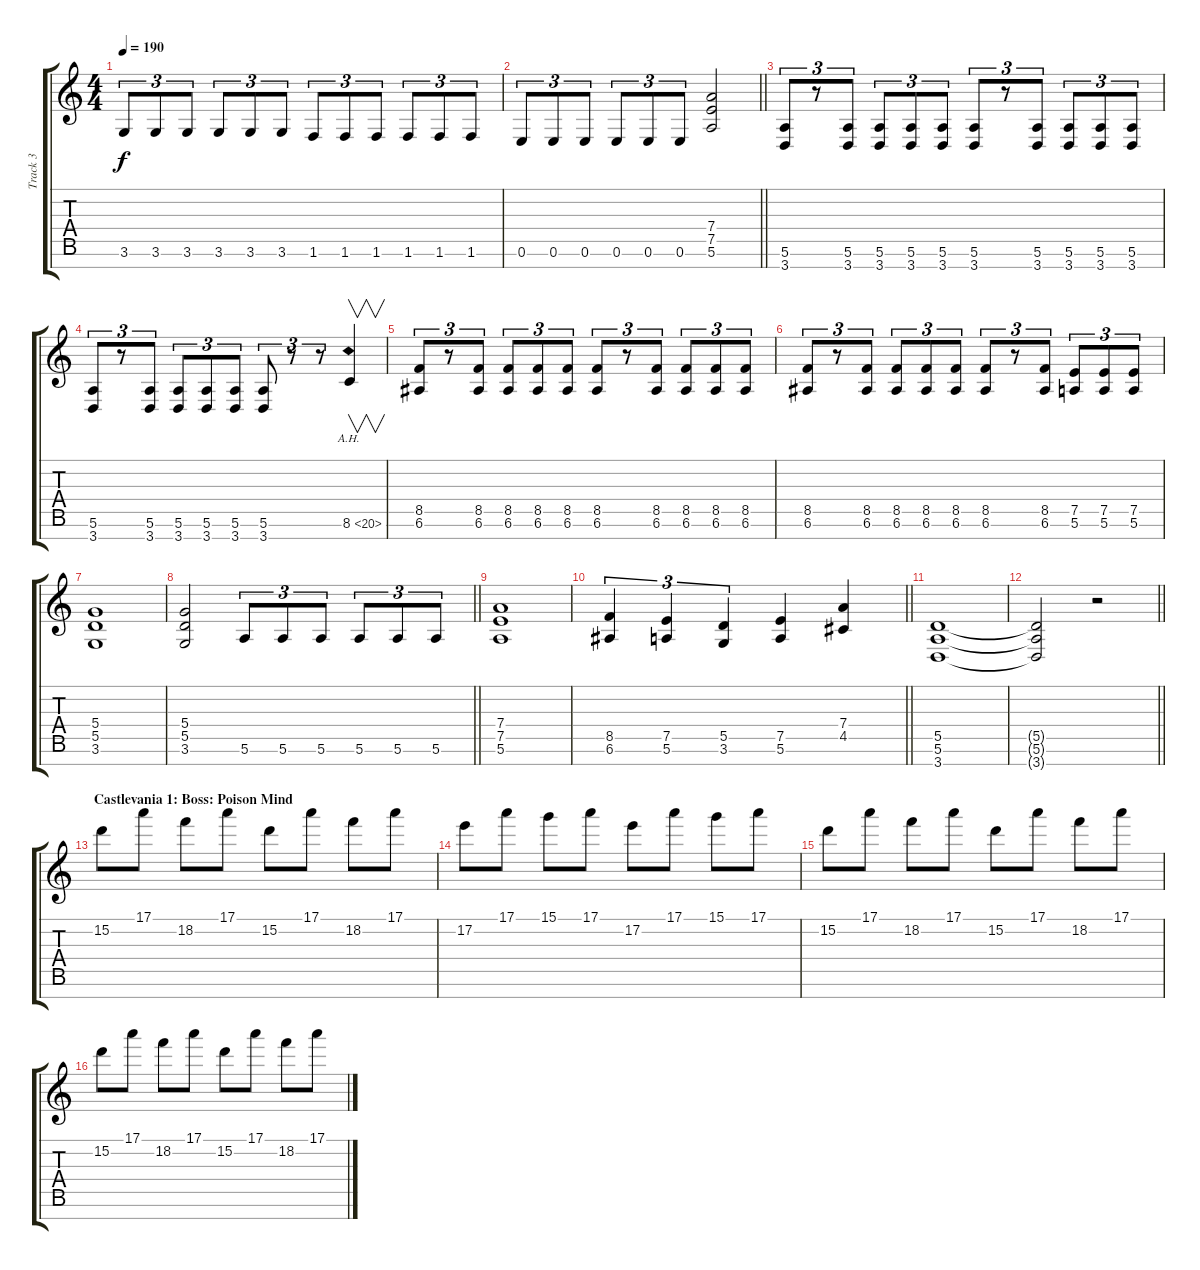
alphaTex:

\track ("Track 3" "Track 3") {instrument distortionguitar}
\staff {score tabs}
\tuning (E4 B3 G3 D3 A2 E2 B1) {hide}
\ts (4 4)
\tempo 190
\clef g2
\ks c
3.6.8{tu (3 2) dy f} 3.6.8{tu (3 2)} 3.6.8{tu (3 2)} 3.6.8{tu (3 2)} 3.6.8{tu (3 2)} 3.6.8{tu (3 2)} 1.6.8{tu (3 2)} 1.6.8{tu (3 2)} 1.6.8{tu (3 2)} 1.6.8{tu (3 2)} 1.6.8{tu (3 2)} 1.6.8{tu (3 2)} |
\barLineRight lightlight
0.6.8{tu (3 2)} 0.6.8{tu (3 2)} 0.6.8{tu (3 2)} 0.6.8{tu (3 2)} 0.6.8{tu (3 2)} 0.6.8{tu (3 2)} (7.4 7.5 5.6).2 |
\section ("" "")
(5.6 3.7).8{tu (3 2)} r.8{tu (3 2)} (5.6 3.7).8{tu (3 2)} (5.6 3.7).8{tu (3 2)} (5.6 3.7).8{tu (3 2)} (5.6 3.7).8{tu (3 2)} (5.6 3.7).8{tu (3 2)} r.8{tu (3 2)} (5.6 3.7).8{tu (3 2)} (5.6 3.7).8{tu (3 2)} (5.6 3.7).8{tu (3 2)} (5.6 3.7).8{tu (3 2)} |
(5.6 3.7).8{tu (3 2)} r.8{tu (3 2)} (5.6 3.7).8{tu (3 2)} (5.6 3.7).8{tu (3 2)} (5.6 3.7).8{tu (3 2)} (5.6 3.7).8{tu (3 2)} (5.6 3.7).8{tu (3 2)} r.8{tu (3 2)} r.8{tu (3 2)} 8.6{ah 12}.4{v} |
(8.5 6.6).8{tu (3 2)} r.8{tu (3 2)} (8.5 6.6).8{tu (3 2)} (8.5 6.6).8{tu (3 2)} (8.5 6.6).8{tu (3 2)} (8.5 6.6).8{tu (3 2)} (8.5 6.6).8{tu (3 2)} r.8{tu (3 2)} (8.5 6.6).8{tu (3 2)} (8.5 6.6).8{tu (3 2)} (8.5 6.6).8{tu (3 2)} (8.5 6.6).8{tu (3 2)} |
(8.5 6.6).8{tu (3 2)} r.8{tu (3 2)} (8.5 6.6).8{tu (3 2)} (8.5 6.6).8{tu (3 2)} (8.5 6.6).8{tu (3 2)} (8.5 6.6).8{tu (3 2)} (8.5 6.6).8{tu (3 2)} r.8{tu (3 2)} (8.5 6.6).8{tu (3 2)} (7.5 5.6).8{tu (3 2)} (7.5 5.6).8{tu (3 2)} (7.5 5.6).8{tu (3 2)} |
(5.4 5.5 3.6).1 |
\barLineRight lightlight
(5.4 5.5 3.6).2 5.6.8{tu (3 2)} 5.6.8{tu (3 2)} 5.6.8{tu (3 2)} 5.6.8{tu (3 2)} 5.6.8{tu (3 2)} 5.6.8{tu (3 2)} |
(7.4 7.5 5.6).1 |
\barLineRight lightlight
(8.5 6.6).4{tu (3 2)} (7.5 5.6).4{tu (3 2)} (5.5 3.6).4{tu (3 2)} (7.5 5.6).4 (7.4 4.5).4 |
(5.5 5.6 3.7).1 |
\barLineRight lightlight
(5.5{t} 5.6{t} 3.7{t}).2 r.2 |
\section ("" "Castlevania 1: Boss: Poison Mind")
15.2.8 17.1.8 18.2.8 17.1.8 15.2.8 17.1.8 18.2.8 17.1.8 |
17.2.8 17.1.8 15.1.8 17.1.8 17.2.8 17.1.8 15.1.8 17.1.8 |
15.2.8 17.1.8 18.2.8 17.1.8 15.2.8 17.1.8 18.2.8 17.1.8 |
15.2.8 17.1.8 18.2.8 17.1.8 15.2.8 17.1.8 18.2.8 17.1.8
